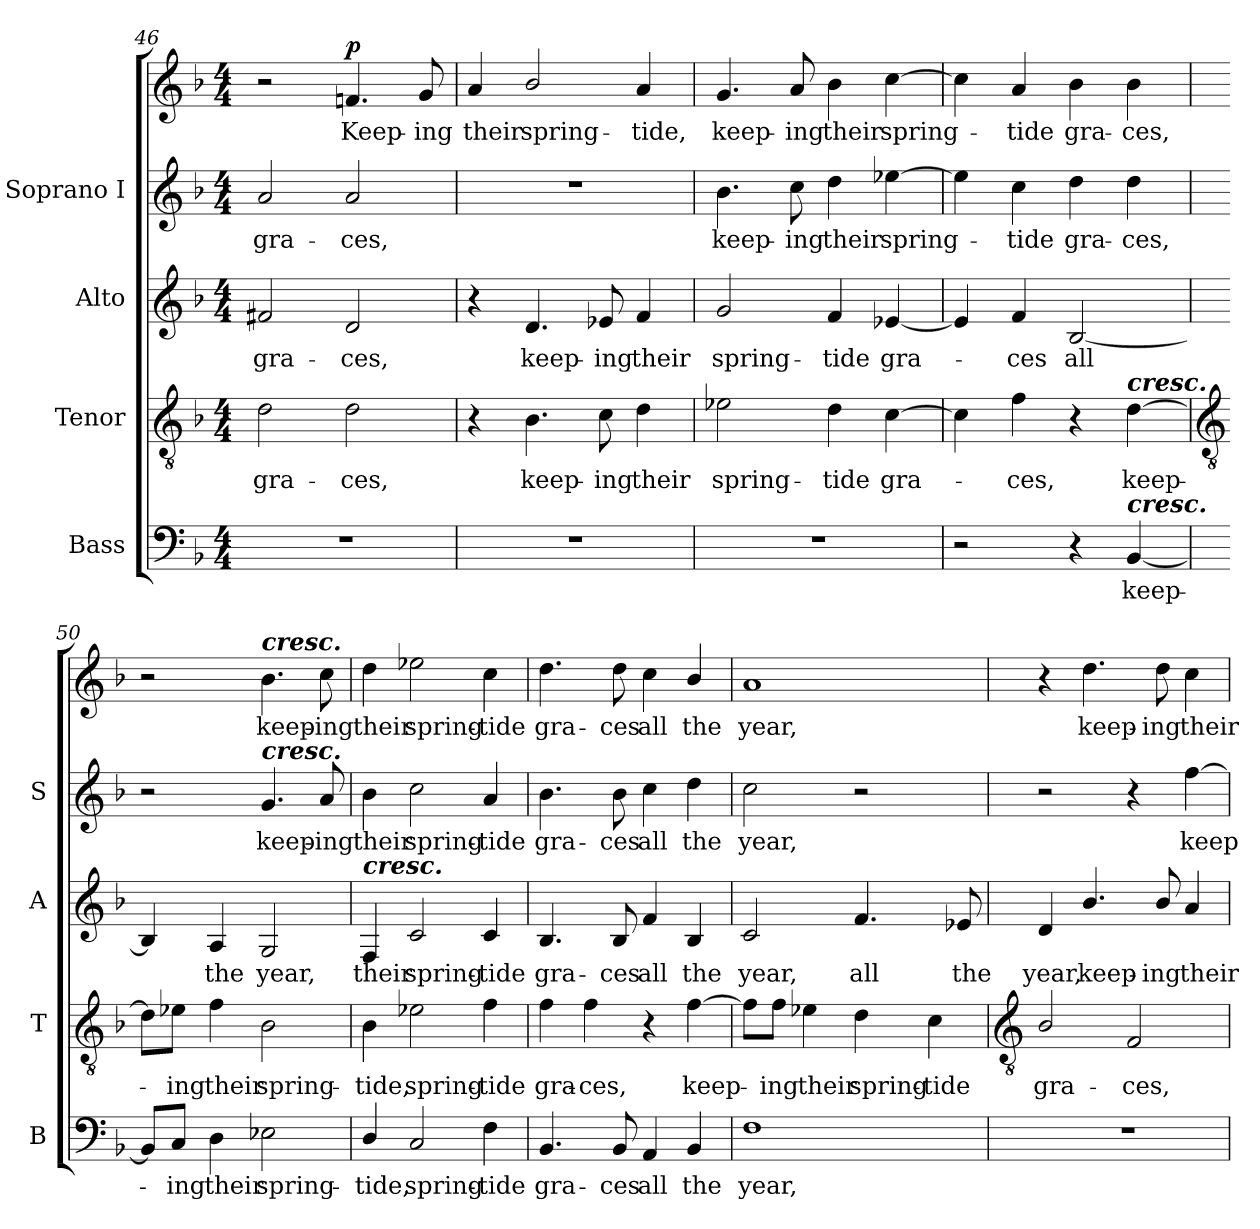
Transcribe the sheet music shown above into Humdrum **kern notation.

**kern	**text	**kern	**text	**kern	**text	**kern	**text	**kern	**text	**dynam
*part4	*part4	*part3	*part3	*part2	*part2	*part1	*part1	*part1	*part1	*part1
*staff5	*staff5	*staff4	*staff4	*staff3	*staff3	*staff2	*staff2	*staff1	*staff1	*staff1/2
*I"Bass	*	*I"Tenor	*	*I"Alto	*	*I"Soprano I	*	*	*	*
*I'B	*	*I'T	*	*I'A	*	*I'S	*	*	*	*
!!LO:LB:g=z
*clefF4	*	*clefGv2	*	*clefG2	*	*clefG2	*	*clefG2	*	*
*k[b-]	*	*k[b-]	*	*k[b-]	*	*k[b-]	*	*k[b-]	*	*
*F:	*	*F:	*	*F:	*	*F:	*	*F:	*	*
*M4/4	*	*M4/4	*	*M4/4	*	*M4/4	*	*M4/4	*	*
=46	=46	=46	=46	=46	=46	=46	=46	=46	=46	=46
!	!	!	!LO:LY:b	!	!LO:LY:b	!	!LO:LY:b	!	!	!
1r	.	2d	gra-	2f#X	gra-	2a	gra-	2r	.	.
!	!	!	!LO:LY:b	!	!LO:LY:b	!	!LO:LY:b	!	!LO:LY:b	!LO:DY:b
.	.	2d	-ces,	2d	-ces,	2a	-ces,	4.fn	Keep-	p
!	!	!	!	!	!	!	!	!	!LO:LY:b	!
.	.	.	.	.	.	.	.	8g	-ing	.
=47	=47	=47	=47	=47	=47	=47	=47	=47	=47	=47
!	!	!	!	!	!	!	!	!	!LO:LY:b	!
1r	.	4r	.	4r	.	1r	.	4a	their	.
!	!	!	!LO:LY:b	!	!LO:LY:b	!	!	!	!LO:LY:b	!
.	.	4.B-	keep-	4.d	keep-	.	.	2b-/	spring-	.
!	!	!	!LO:LY:b	!	!LO:LY:b	!	!	!	!	!
.	.	8c	-ing	8e-X	-ing	.	.	.	.	.
!	!	!	!LO:LY:b	!	!LO:LY:b	!	!	!	!LO:LY:b	!
.	.	4d	their	4f	their	.	.	4a	-tide,	.
=48	=48	=48	=48	=48	=48	=48	=48	=48	=48	=48
!	!	!	!LO:LY:b	!	!LO:LY:b	!	!LO:LY:b	!	!LO:LY:b	!
1r	.	2e-X	spring-	2g	spring-	4.b-	-keep-	4.g	keep-	.
!	!	!	!	!	!	!	!LO:LY:b	!	!LO:LY:b	!
.	.	.	.	.	.	8cc	-ing	8a	-ing	.
!	!	!	!LO:LY:b	!	!LO:LY:b	!	!LO:LY:b	!	!LO:LY:b	!
.	.	4d	-tide	4f	-tide	4dd	their	4b-	their	.
!	!	!	!LO:LY:b	!	!LO:LY:b	!	!LO:LY:b	!	!LO:LY:b	!
.	.	[4c	gra-	[4e-X	gra-	[4ee-X	spring-	[4cc	spring-	.
=49	=49	=49	=49	=49	=49	=49	=49	=49	=49	=49
2r	.	4c]	.	4e-]	.	4ee-]	.	4cc]	.	.
!	!	!	!LO:LY:b	!	!LO:LY:b	!	!LO:LY:b	!	!LO:LY:b	!
.	.	4f	ces,	4f	ces	4cc	tide	4a	tide	.
!	!	!	!	!	!LO:LY:b	!	!LO:LY:b	!	!LO:LY:b	!
4r	.	4r	.	[2B-	all	4dd	gra-	4b-	gra-	.
!	!	!LO:TX:a:Bi:t=cresc.	!	!	!	!	!	!	!	!
!LO:TX:a:Bi:t=cresc.	!	!	!	!	!	!	!	!	!	!
!	!LO:LY:b	!	!LO:LY:b	!	!	!	!LO:LY:b	!	!LO:LY:b	!
[4BB-	keep-	[4d	keep-	.	.	4dd	-ces,	4b-	-ces,	.
!!LO:LB:g=z
=50	=50	=50	=50	=50	=50	=50	=50	=50	=50	=50
*	*	*clefGv2	*	*	*	*	*	*	*	*
8BB-/L]	.	8d\L]	.	4B-]	.	2r	.	2r	.	.
!	!LO:LY:b	!	!LO:LY:b	!	!	!	!	!	!	!
8C/J	ing	8e-X\J	ing	.	.	.	.	.	.	.
!	!LO:LY:b	!	!LO:LY:b	!	!LO:LY:b	!	!	!	!	!
4D	their	4f	their	4A/	the	.	.	.	.	.
!	!	!	!	!	!	!	!	!LO:TX:a:Bi:t=cresc.	!	!
!	!	!	!	!	!	!LO:TX:a:Bi:t=cresc.	!	!	!	!
!	!LO:LY:b	!	!LO:LY:b	!	!LO:LY:b	!	!LO:LY:b	!	!LO:LY:b	!
2E-X	spring-	2B-	spring-	2G	year,	4.g	keep-	4.b-	keep-	.
!	!	!	!	!	!	!	!LO:LY:b	!	!LO:LY:b	!
.	.	.	.	.	.	8a	-ing	8cc	-ing	.
=51	=51	=51	=51	=51	=51	=51	=51	=51	=51	=51
!	!	!	!	!LO:TX:a:Bi:t=cresc.	!	!	!	!	!	!
!	!LO:LY:b	!	!LO:LY:b	!	!LO:LY:b	!	!LO:LY:b	!	!LO:LY:b	!
4D/	-tide,	4B-	-tide,	4F	their	4b-	their	4dd	their	.
!	!LO:LY:b	!	!LO:LY:b	!	!LO:LY:b	!	!LO:LY:b	!	!LO:LY:b	!
2C	spring-	2e-X	spring-	2c/	spring-	2cc	spring-	2ee-X	spring-	.
!	!LO:LY:b	!	!LO:LY:b	!	!LO:LY:b	!	!LO:LY:b	!	!LO:LY:b	!
4F	-tide	4f	-tide	4c/	-tide	4a	-tide	4cc	-tide	.
=52	=52	=52	=52	=52	=52	=52	=52	=52	=52	=52
!	!LO:LY:b	!	!LO:LY:b	!	!LO:LY:b	!	!LO:LY:b	!	!LO:LY:b	!
4.BB-	gra-	4f	gra-	4.B-	gra-	4.b-	gra-	4.dd	gra-	.
!	!	!	!LO:LY:b	!	!	!	!	!	!	!
.	.	4f	-ces,	.	.	.	.	.	.	.
!	!LO:LY:b	!	!	!	!LO:LY:b	!	!LO:LY:b	!	!LO:LY:b	!
8BB-	-ces	.	.	8B-	-ces	8b-	-ces	8dd	-ces	.
!	!LO:LY:b	!	!	!	!LO:LY:b	!	!LO:LY:b	!	!LO:LY:b	!
4AA	all	4r	.	4f	all	4cc	all	4cc	all	.
!	!LO:LY:b	!	!LO:LY:b	!	!LO:LY:b	!	!LO:LY:b	!	!LO:LY:b	!
4BB-	the	[4f	keep-	4B-	the	4dd	the	4b-/	the	.
=53	=53	=53	=53	=53	=53	=53	=53	=53	=53	=53
!	!LO:LY:b	!	!	!	!LO:LY:b	!	!LO:LY:b	!	!LO:LY:b	!
1F	year,	8f\L]	.	2c	year,	2cc	year,	1a	year,	.
!	!	!	!LO:LY:b	!	!	!	!	!	!	!
.	.	8f\J	ing	.	.	.	.	.	.	.
!	!	!	!LO:LY:b	!	!	!	!	!	!	!
.	.	4e-X	their	.	.	.	.	.	.	.
!	!	!	!LO:LY:b	!	!LO:LY:b	!	!	!	!	!
.	.	4d	spring-	4.f	all	2r	.	.	.	.
!	!	!	!LO:LY:b	!	!	!	!	!	!	!
.	.	4c\	-tide	.	.	.	.	.	.	.
!	!	!	!	!	!LO:LY:b	!	!	!	!	!
.	.	.	.	8e-X	the	.	.	.	.	.
!!LO:LB:g=z
=54	=54	=54	=54	=54	=54	=54	=54	=54	=54	=54
*	*	*clefGv2	*	*	*	*	*	*	*	*
!	!	!	!LO:LY:b	!	!LO:LY:b	!	!	!	!	!
1r	.	2B-/	gra-	4d	year,	2r	.	4r	.	.
!	!	!	!	!	!LO:LY:b	!	!	!	!LO:LY:b	!
.	.	.	.	4.b-/	keep-	.	.	4.dd	keep-	.
!	!	!	!LO:LY:b	!	!	!	!	!	!	!
.	.	2F	-ces,	.	.	4r	.	.	.	.
!	!	!	!	!	!LO:LY:b	!	!	!	!LO:LY:b	!
.	.	.	.	8b-/	-ing	.	.	8dd	-ing	.
!	!	!	!	!	!LO:LY:b	!	!LO:LY:b	!	!LO:LY:b	!
.	.	.	.	4a	their	[4ff	keep-	4cc	their	.
=	=	=	=	=	=	=	=	=	=	=
*-	*-	*-	*-	*-	*-	*-	*-	*-	*-	*-
